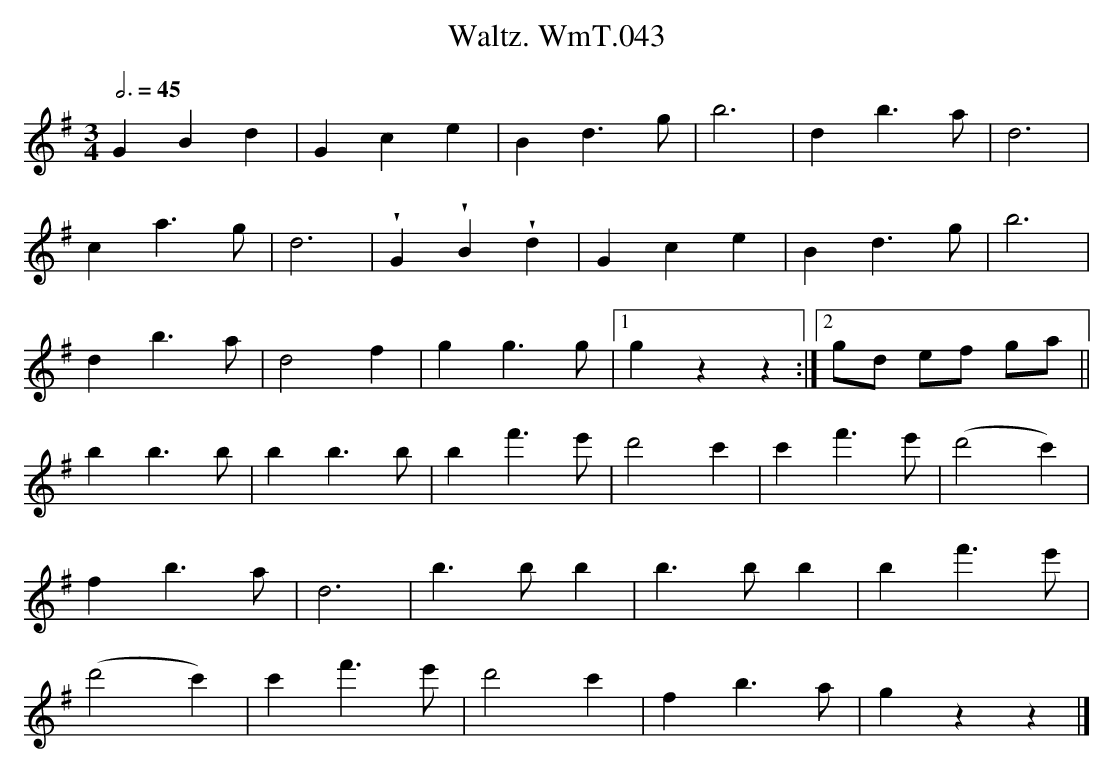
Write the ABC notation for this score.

X:1
T:Waltz. WmT.043
M:3/4
L:1/8
Q:3/4=45
U:w=!wedge!
K:G
G2B2d2|G2c2e2|B2 d3g|b6|d2 b3a|d6|
c2 a3g|d6|wG2wB2wd2|G2c2e2|B2 d3g|b6|
d2 b3a|d4 f2|g2 g3g|1g2z2z2:|2gd ef ga||
b2 b3b|b2 b3b|b2 f'3e'|d'4 c'2|c'2 f'3e'|(d'4 c'2)|
f2 b3a|d6|b3bb2|b3bb2|b2f'3e'|
(d'4 c'2)|c'2 f'3e'|d'4 c'2|f2 b3a|g2z2z2|]
